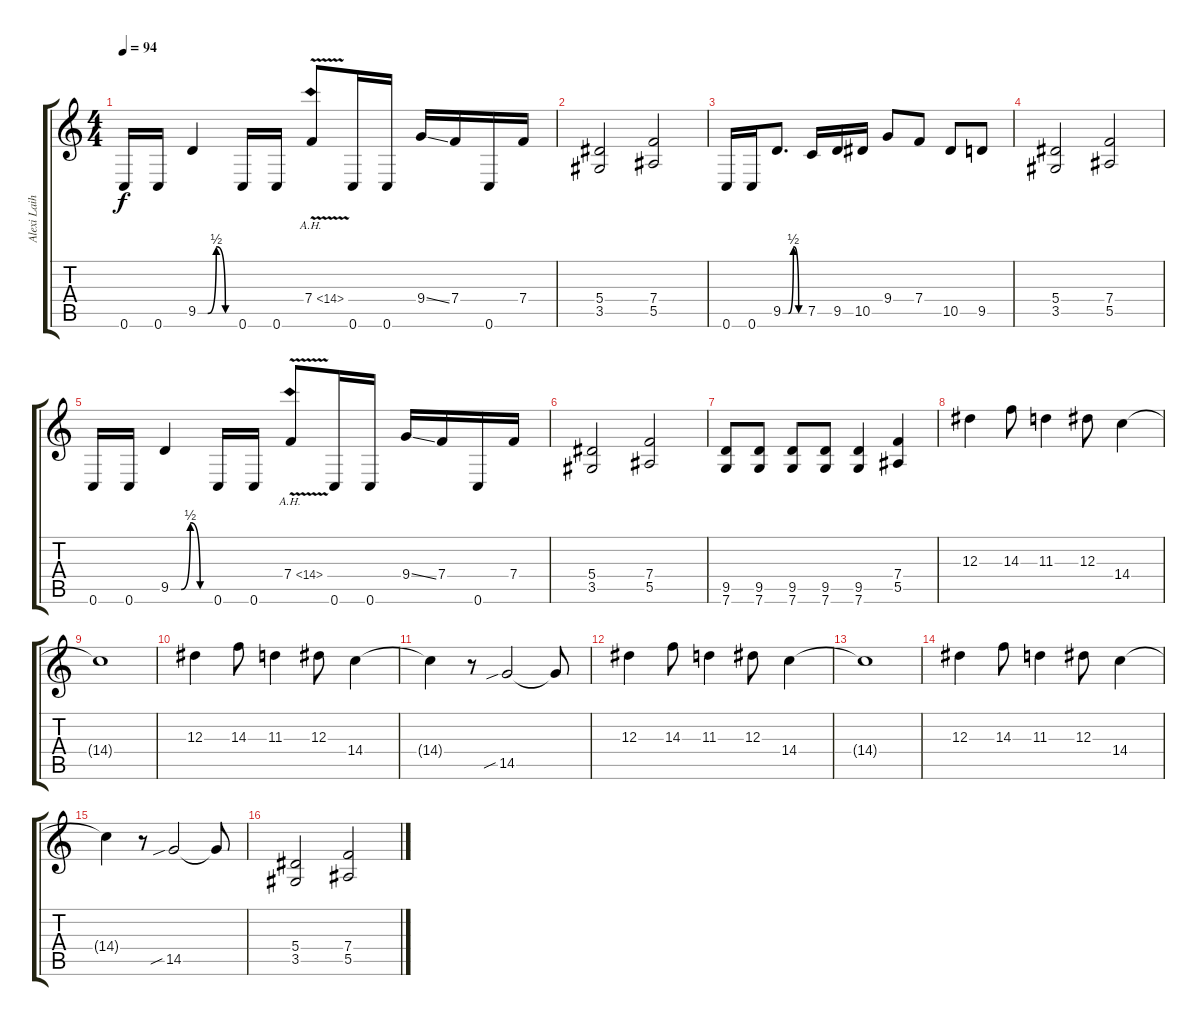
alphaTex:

\track ("Alexi Laiho" "Alexi Laih") {instrument distortionguitar}
\staff {score tabs}
\tuning (C4 G3 Eb3 Bb2 F2 C2) {hide}
\ts (4 4)
\tempo 94
\clef g2
\ks c
0.6.16{dy f} 0.6.16 9.5{be (custom 0 0 16 0 30 2 45 0 60 0)}.4 0.6.16 0.6.16 7.4{ah 7 v}.8 0.6.16 0.6.16 9.4{ss}.16 7.4.16 0.6.16 7.4.16 |
(5.4 3.5).2 (7.4 5.5).2 |
0.6.16 0.6.16 9.5{be (custom 0 0 16 0 30 2 45 0 60 0)}.8{d} 7.5.16 9.5.16 10.5.16 9.4.8 7.4.8 10.5.8 9.5.8 |
(5.4 3.5).2 (7.4 5.5).2 |
0.6.16 0.6.16 9.5{be (custom 0 0 16 0 30 2 45 0 60 0)}.4 0.6.16 0.6.16 7.4{ah 7 v}.8 0.6.16 0.6.16 9.4{ss}.16 7.4.16 0.6.16 7.4.16 |
(5.4 3.5).2 (7.4 5.5).2 |
(9.5 7.6).8 (9.5 7.6).8 (9.5 7.6).8 (9.5 7.6).8 (9.5 7.6).4 (7.4 5.5).4 |
12.3.4 14.3.8 11.3.4 12.3.8 14.4.4 |
14.4{t}.1 |
12.3.4 14.3.8 11.3.4 12.3.8 14.4.4 |
14.4{t}.4 r.8 14.5{sib}.2 14.5{t}.8 |
12.3.4 14.3.8 11.3.4 12.3.8 14.4.4 |
14.4{t}.1 |
12.3.4 14.3.8 11.3.4 12.3.8 14.4.4 |
14.4{t}.4 r.8 14.5{sib}.2 14.5{t}.8 |
(5.4 3.5).2 (7.4 5.5).2
